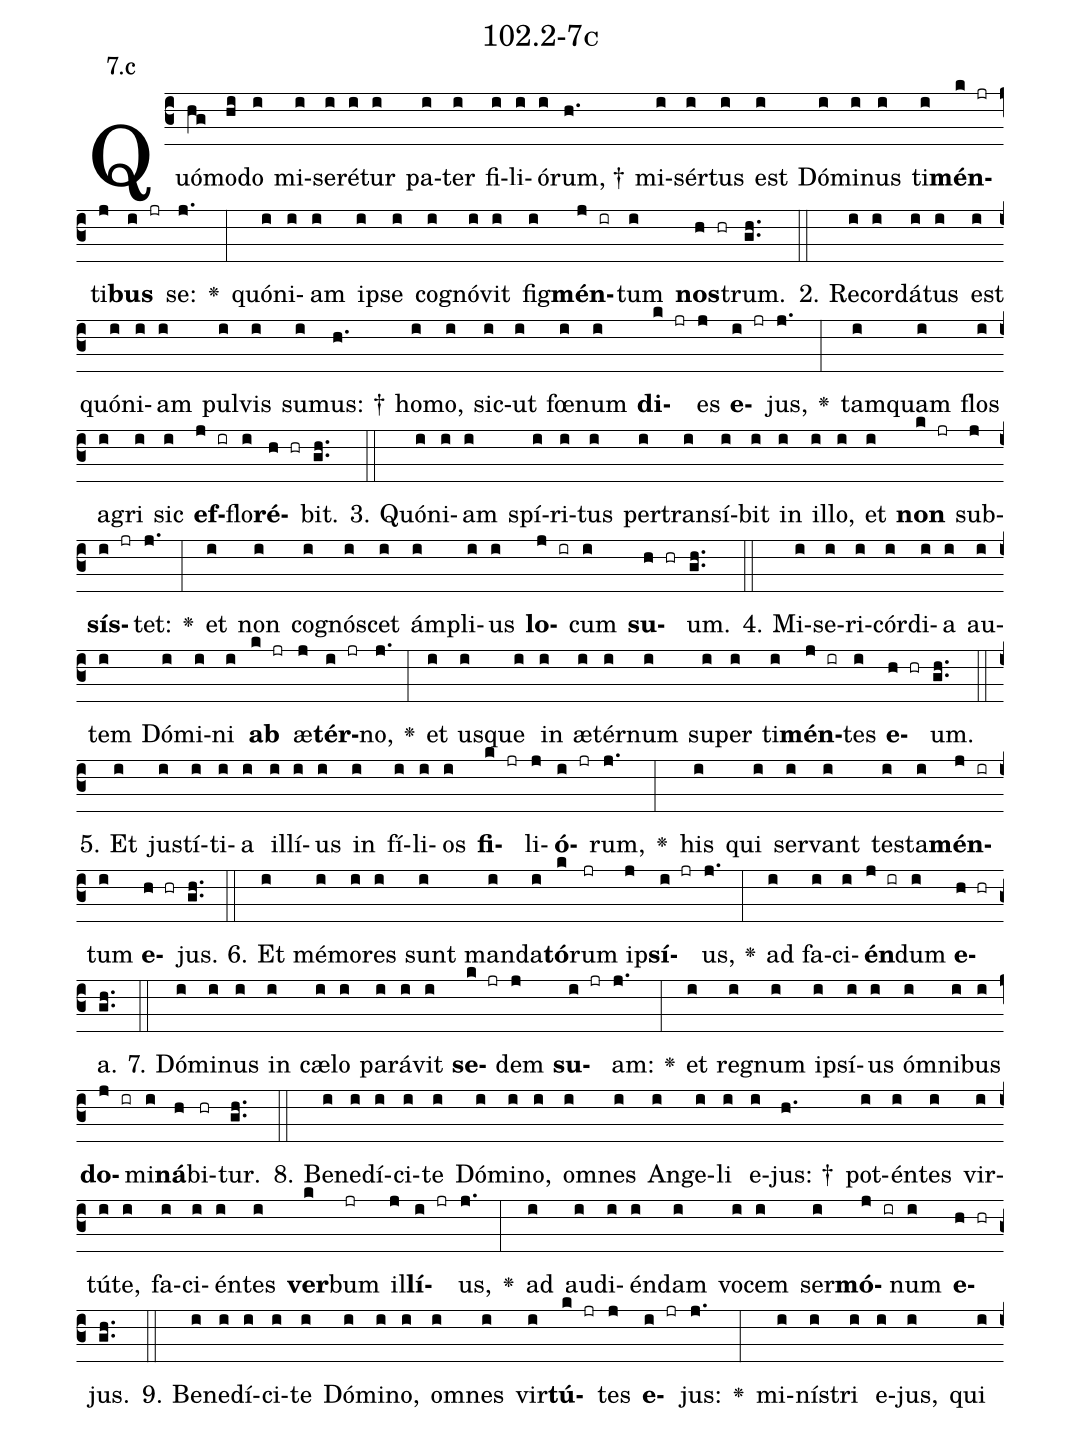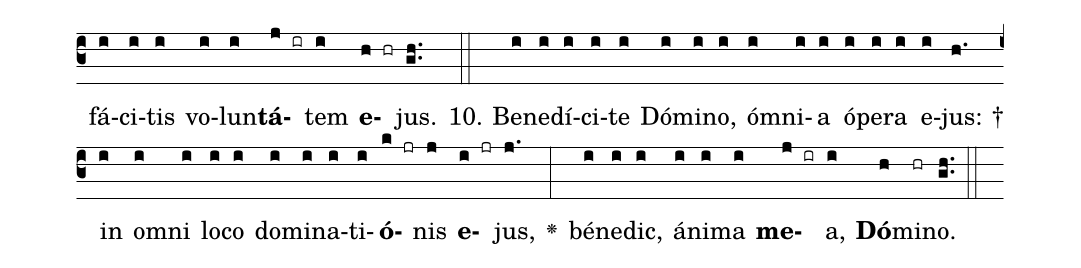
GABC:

name: 102.2-7c;
annotation: 7.c;
%%
(c3)Quó(hg)mo(hi)do(i) mi(i)se(i)ré(i)tur(i) pa(i)ter(i) fi(i)li(i)ó(i)rum, †(h.) mi(i)sér(i)tus(i) est(i) Dó(i)mi(i)nus(i) ti(i)<b>mén</b>(k jr)ti(j)<b>bus</b>(i jr) se:(j.) <v>\greheightstar</v>(:) quón(i)i(i)am(i) ip(i)se(i) co(i)gnó(i)vit(i) fig(i)<b>mén</b>(j ir)tum(i) <b>nos</b>(h hr)trum.(gh..) (::)
2. Re(i)cor(i)dá(i)tus(i) est(i) quón(i)i(i)am(i) pul(i)vis(i) su(i)mus: †(h.) ho(i)mo,(i) sic(i)ut(i) fœ(i)num(i) <b>di</b>(k jr)es(j) <b>e</b>(i jr)jus,(j.) <v>\greheightstar</v>(:) tam(i)quam(i) flos(i) a(i)gri(i) sic(i) <b>ef</b>(j ir)flo(i)<b>ré</b>(h hr)bit.(gh..) (::)
3. Quón(i)i(i)am(i) spí(i)ri(i)tus(i) per(i)trans(i)í(i)bit(i) in(i) il(i)lo,(i) et(i) <b>non</b>(k jr) sub(j)<b>sís</b>(i jr)tet:(j.) <v>\greheightstar</v>(:) et(i) non(i) co(i)gnó(i)scet(i) ám(i)pli(i)us(i) <b>lo</b>(j ir)cum(i) <b>su</b>(h hr)um.(gh..) (::)
4. Mi(i)se(i)ri(i)cór(i)di(i)a(i) au(i)tem(i) Dó(i)mi(i)ni(i) <b>ab</b>(k jr) æ(j)<b>tér</b>(i jr)no,(j.) <v>\greheightstar</v>(:) et(i) us(i)que(i) in(i) æ(i)tér(i)num(i) su(i)per(i) ti(i)<b>mén</b>(j ir)tes(i) <b>e</b>(h hr)um.(gh..) (::)
5. Et(i) jus(i)tí(i)ti(i)a(i) il(i)lí(i)us(i) in(i) fí(i)li(i)os(i) <b>fi</b>(k jr)li(j)<b>ó</b>(i jr)rum,(j.) <v>\greheightstar</v>(:) his(i) qui(i) ser(i)vant(i) tes(i)ta(i)<b>mén</b>(j ir)tum(i) <b>e</b>(h hr)jus.(gh..) (::)
6. Et(i) mé(i)mo(i)res(i) sunt(i) man(i)da(i)<b>tó</b>(k)rum(jr) ip(j)<b>sí</b>(i jr)us,(j.) <v>\greheightstar</v>(:) ad(i) fa(i)ci(i)<b>én</b>(j ir)dum(i) <b>e</b>(h hr)a.(gh..) (::)
7. Dó(i)mi(i)nus(i) in(i) cæ(i)lo(i) pa(i)rá(i)vit(i) <b>se</b>(k jr)dem(j) <b>su</b>(i jr)am:(j.) <v>\greheightstar</v>(:) et(i) re(i)gnum(i) ip(i)sí(i)us(i) óm(i)ni(i)bus(i) <b>do</b>(j ir)mi(i)<b>ná</b>(h)bi(hr)tur.(gh..) (::)
8. Be(i)ne(i)dí(i)ci(i)te(i) Dó(i)mi(i)no,(i) om(i)nes(i) An(i)ge(i)li(i) e(i)jus: †(h.) pot(i)én(i)tes(i) vir(i)tú(i)te,(i) fa(i)ci(i)én(i)tes(i) <b>ver</b>(k)bum(jr) il(j)<b>lí</b>(i jr)us,(j.) <v>\greheightstar</v>(:) ad(i) au(i)di(i)én(i)dam(i) vo(i)cem(i) ser(i)<b>mó</b>(j ir)num(i) <b>e</b>(h hr)jus.(gh..) (::)
9. Be(i)ne(i)dí(i)ci(i)te(i) Dó(i)mi(i)no,(i) om(i)nes(i) vir(i)<b>tú</b>(k jr)tes(j) <b>e</b>(i jr)jus:(j.) <v>\greheightstar</v>(:) mi(i)nís(i)tri(i) e(i)jus,(i) qui(i) fá(i)ci(i)tis(i) vo(i)lun(i)<b>tá</b>(j ir)tem(i) <b>e</b>(h hr)jus.(gh..) (::)
10. Be(i)ne(i)dí(i)ci(i)te(i) Dó(i)mi(i)no,(i) óm(i)ni(i)a(i) ó(i)pe(i)ra(i) e(i)jus: †(h.) in(i) om(i)ni(i) lo(i)co(i) do(i)mi(i)na(i)ti(i)<b>ó</b>(k jr)nis(j) <b>e</b>(i jr)jus,(j.) <v>\greheightstar</v>(:) bé(i)ne(i)dic,(i) á(i)ni(i)ma(i) <b>me</b>(j ir)a,(i) <b>Dó</b>(h)mi(hr)no.(gh..) (::)
